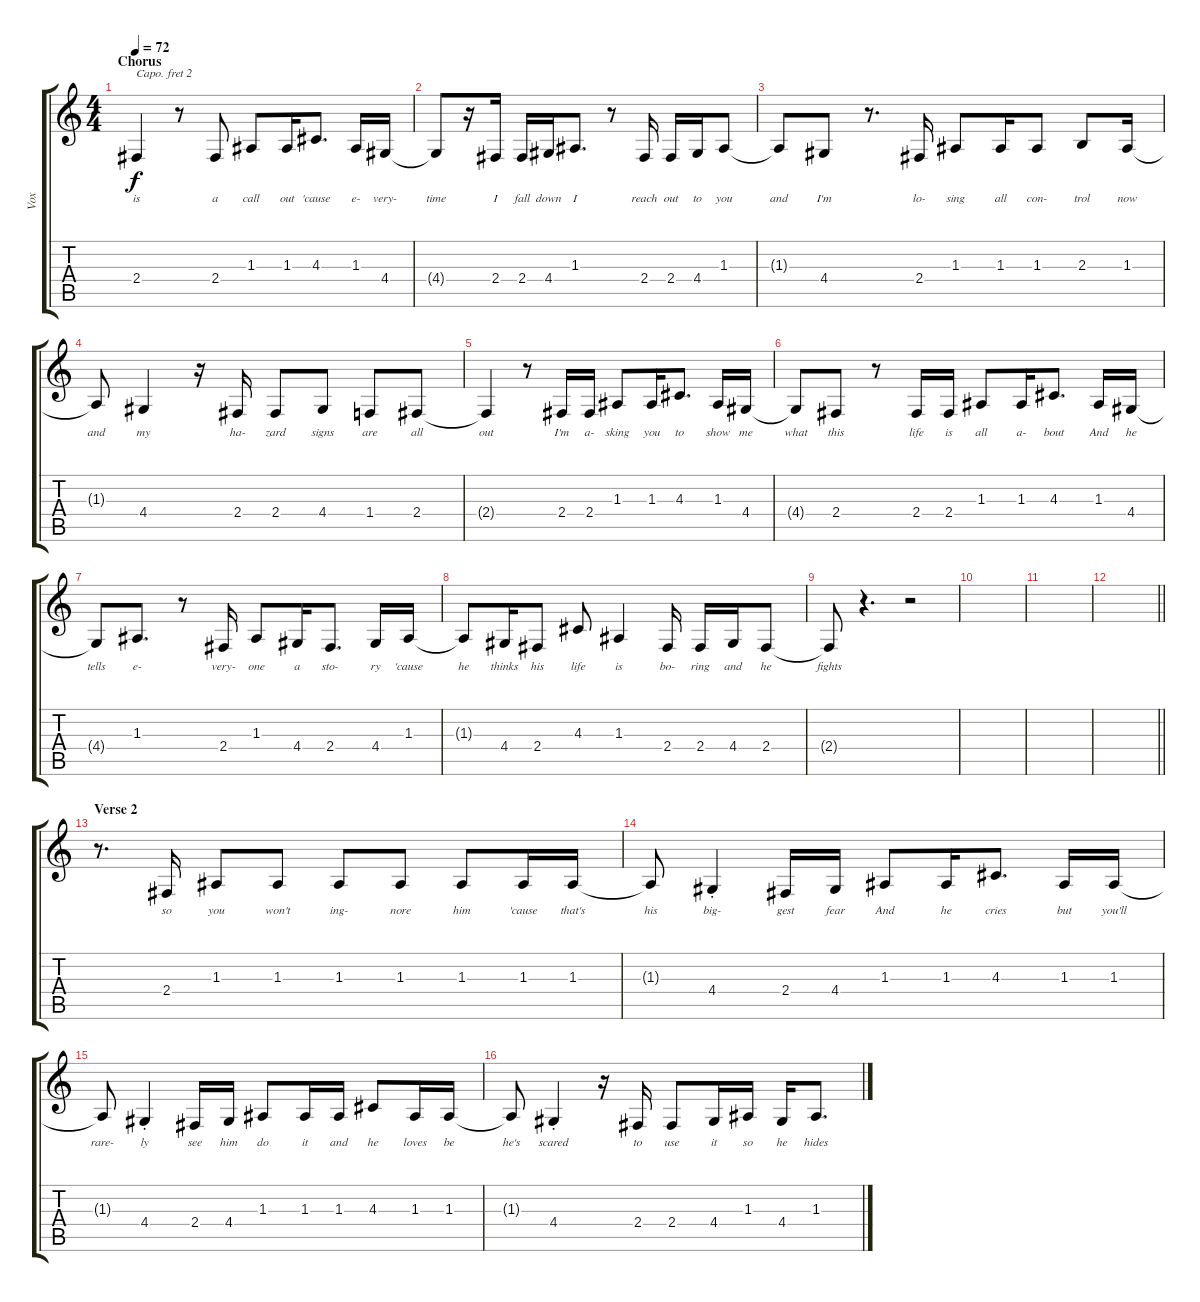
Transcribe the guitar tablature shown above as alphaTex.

\track ("Vox" "Vox") {instrument tenorsax}
\staff {score tabs}
\capo 2
\tuning (E4 B3 G3 D3 A2 E2) {hide}
\ts (4 4)
\section ("" "Chorus")
\tempo 72
\clef g2
\ks c
2.4{t}.4{lyrics (0 "is") lyrics (1 "") lyrics (2 "") lyrics (3 "") lyrics (4 "") dy f} r.8 2.4.8{lyrics (0 "a") lyrics (1 "") lyrics (2 "") lyrics (3 "") lyrics (4 "")} 1.3.8{lyrics (0 "call") lyrics (1 "") lyrics (2 "") lyrics (3 "") lyrics (4 "")} 1.3.16{lyrics (0 "out") lyrics (1 "") lyrics (2 "") lyrics (3 "") lyrics (4 "")} 4.3.8{d lyrics (0 "'cause") lyrics (1 "") lyrics (2 "") lyrics (3 "") lyrics (4 "")} 1.3.16{lyrics (0 "e-") lyrics (1 "") lyrics (2 "") lyrics (3 "") lyrics (4 "")} 4.4.16{lyrics (0 "very-") lyrics (1 "") lyrics (2 "") lyrics (3 "") lyrics (4 "")} |
4.4{t}.8{lyrics (0 "time") lyrics (1 "") lyrics (2 "") lyrics (3 "") lyrics (4 "")} r.16 2.4.16{lyrics (0 "I") lyrics (1 "") lyrics (2 "") lyrics (3 "") lyrics (4 "")} 2.4.16{lyrics (0 "fall") lyrics (1 "") lyrics (2 "") lyrics (3 "") lyrics (4 "")} 4.4.16{lyrics (0 "down") lyrics (1 "") lyrics (2 "") lyrics (3 "") lyrics (4 "")} 1.3.8{d lyrics (0 "I") lyrics (1 "") lyrics (2 "") lyrics (3 "") lyrics (4 "")} r.8 2.4.16{lyrics (0 "reach") lyrics (1 "") lyrics (2 "") lyrics (3 "") lyrics (4 "")} 2.4.16{lyrics (0 "out") lyrics (1 "") lyrics (2 "") lyrics (3 "") lyrics (4 "")} 4.4.16{lyrics (0 "to") lyrics (1 "") lyrics (2 "") lyrics (3 "") lyrics (4 "")} 1.3.8{lyrics (0 "you") lyrics (1 "") lyrics (2 "") lyrics (3 "") lyrics (4 "")} |
1.3{t}.8{lyrics (0 "and") lyrics (1 "") lyrics (2 "") lyrics (3 "") lyrics (4 "")} 4.4.8{lyrics (0 "I'm") lyrics (1 "") lyrics (2 "") lyrics (3 "") lyrics (4 "")} r.8{d} 2.4.16{lyrics (0 "lo-") lyrics (1 "") lyrics (2 "") lyrics (3 "") lyrics (4 "")} 1.3.8{lyrics (0 "sing") lyrics (1 "") lyrics (2 "") lyrics (3 "") lyrics (4 "")} 1.3.16{lyrics (0 "all") lyrics (1 "") lyrics (2 "") lyrics (3 "") lyrics (4 "")} 1.3.8{lyrics (0 "con-") lyrics (1 "") lyrics (2 "") lyrics (3 "") lyrics (4 "")} 2.3.8{lyrics (0 "trol") lyrics (1 "") lyrics (2 "") lyrics (3 "") lyrics (4 "")} 1.3.16{lyrics (0 "now") lyrics (1 "") lyrics (2 "") lyrics (3 "") lyrics (4 "")} |
1.3{t}.8{lyrics (0 "and") lyrics (1 "") lyrics (2 "") lyrics (3 "") lyrics (4 "")} 4.4.4{lyrics (0 "my") lyrics (1 "") lyrics (2 "") lyrics (3 "") lyrics (4 "")} r.16 2.4.16{lyrics (0 "ha-") lyrics (1 "") lyrics (2 "") lyrics (3 "") lyrics (4 "")} 2.4.8{lyrics (0 "zard") lyrics (1 "") lyrics (2 "") lyrics (3 "") lyrics (4 "")} 4.4.8{lyrics (0 "signs") lyrics (1 "") lyrics (2 "") lyrics (3 "") lyrics (4 "")} 1.4.8{lyrics (0 "are") lyrics (1 "") lyrics (2 "") lyrics (3 "") lyrics (4 "")} 2.4.8{lyrics (0 "all") lyrics (1 "") lyrics (2 "") lyrics (3 "") lyrics (4 "")} |
2.4{t}.4{lyrics (0 "out") lyrics (1 "") lyrics (2 "") lyrics (3 "") lyrics (4 "")} r.8 2.4.16{lyrics (0 "I'm") lyrics (1 "") lyrics (2 "") lyrics (3 "") lyrics (4 "")} 2.4.16{lyrics (0 "a-") lyrics (1 "") lyrics (2 "") lyrics (3 "") lyrics (4 "")} 1.3.8{lyrics (0 "sking") lyrics (1 "") lyrics (2 "") lyrics (3 "") lyrics (4 "")} 1.3.16{lyrics (0 "you") lyrics (1 "") lyrics (2 "") lyrics (3 "") lyrics (4 "")} 4.3.8{d lyrics (0 "to") lyrics (1 "") lyrics (2 "") lyrics (3 "") lyrics (4 "")} 1.3.16{lyrics (0 "show") lyrics (1 "") lyrics (2 "") lyrics (3 "") lyrics (4 "")} 4.4.16{lyrics (0 "me") lyrics (1 "") lyrics (2 "") lyrics (3 "") lyrics (4 "")} |
4.4{t}.8{lyrics (0 "what") lyrics (1 "") lyrics (2 "") lyrics (3 "") lyrics (4 "")} 2.4.8{lyrics (0 "this") lyrics (1 "") lyrics (2 "") lyrics (3 "") lyrics (4 "")} r.8 2.4.16{lyrics (0 "life") lyrics (1 "") lyrics (2 "") lyrics (3 "") lyrics (4 "")} 2.4.16{lyrics (0 "is") lyrics (1 "") lyrics (2 "") lyrics (3 "") lyrics (4 "")} 1.3.8{lyrics (0 "all") lyrics (1 "") lyrics (2 "") lyrics (3 "") lyrics (4 "")} 1.3.16{lyrics (0 "a-") lyrics (1 "") lyrics (2 "") lyrics (3 "") lyrics (4 "")} 4.3.8{d lyrics (0 "bout") lyrics (1 "") lyrics (2 "") lyrics (3 "") lyrics (4 "")} 1.3.16{lyrics (0 "And") lyrics (1 "") lyrics (2 "") lyrics (3 "") lyrics (4 "")} 4.4.16{lyrics (0 "he") lyrics (1 "") lyrics (2 "") lyrics (3 "") lyrics (4 "")} |
4.4{t}.8{lyrics (0 "tells") lyrics (1 "") lyrics (2 "") lyrics (3 "") lyrics (4 "")} 1.3.8{d lyrics (0 "e-") lyrics (1 "") lyrics (2 "") lyrics (3 "") lyrics (4 "")} r.8 2.4.16{lyrics (0 "very-") lyrics (1 "") lyrics (2 "") lyrics (3 "") lyrics (4 "")} 1.3.8{lyrics (0 "one") lyrics (1 "") lyrics (2 "") lyrics (3 "") lyrics (4 "")} 4.4.16{lyrics (0 "a") lyrics (1 "") lyrics (2 "") lyrics (3 "") lyrics (4 "")} 2.4.8{d lyrics (0 "sto-") lyrics (1 "") lyrics (2 "") lyrics (3 "") lyrics (4 "")} 4.4.16{lyrics (0 "ry") lyrics (1 "") lyrics (2 "") lyrics (3 "") lyrics (4 "")} 1.3.16{lyrics (0 "'cause") lyrics (1 "") lyrics (2 "") lyrics (3 "") lyrics (4 "")} |
1.3{t}.8{lyrics (0 "he") lyrics (1 "") lyrics (2 "") lyrics (3 "") lyrics (4 "")} 4.4.16{lyrics (0 "thinks") lyrics (1 "") lyrics (2 "") lyrics (3 "") lyrics (4 "")} 2.4.8{lyrics (0 "his") lyrics (1 "") lyrics (2 "") lyrics (3 "") lyrics (4 "")} 4.3.8{lyrics (0 "life") lyrics (1 "") lyrics (2 "") lyrics (3 "") lyrics (4 "")} 1.3.4{lyrics (0 "is") lyrics (1 "") lyrics (2 "") lyrics (3 "") lyrics (4 "")} 2.4.16{lyrics (0 "bo-") lyrics (1 "") lyrics (2 "") lyrics (3 "") lyrics (4 "")} 2.4.16{lyrics (0 "ring") lyrics (1 "") lyrics (2 "") lyrics (3 "") lyrics (4 "")} 4.4.16{lyrics (0 "and") lyrics (1 "") lyrics (2 "") lyrics (3 "") lyrics (4 "")} 2.4.8{lyrics (0 "he") lyrics (1 "") lyrics (2 "") lyrics (3 "") lyrics (4 "")} |
2.4{t}.8{lyrics (0 "fights") lyrics (1 "") lyrics (2 "") lyrics (3 "") lyrics (4 "")} r.4{d} r.2 |
|
|
\barLineRight lightlight
|
\section ("" "Verse 2")
r.8{d} 2.4.16{lyrics (0 "so") lyrics (1 "") lyrics (2 "") lyrics (3 "") lyrics (4 "")} 1.3.8{lyrics (0 "you") lyrics (1 "") lyrics (2 "") lyrics (3 "") lyrics (4 "")} 1.3.8{lyrics (0 "won't") lyrics (1 "") lyrics (2 "") lyrics (3 "") lyrics (4 "")} 1.3.8{lyrics (0 "ing-") lyrics (1 "") lyrics (2 "") lyrics (3 "") lyrics (4 "")} 1.3.8{lyrics (0 "nore") lyrics (1 "") lyrics (2 "") lyrics (3 "") lyrics (4 "")} 1.3.8{lyrics (0 "him") lyrics (1 "") lyrics (2 "") lyrics (3 "") lyrics (4 "")} 1.3.16{lyrics (0 "'cause") lyrics (1 "") lyrics (2 "") lyrics (3 "") lyrics (4 "")} 1.3.16{lyrics (0 "that's") lyrics (1 "") lyrics (2 "") lyrics (3 "") lyrics (4 "")} |
1.3{t}.8{lyrics (0 "his") lyrics (1 "") lyrics (2 "") lyrics (3 "") lyrics (4 "")} 4.4{st}.4{lyrics (0 "big-") lyrics (1 "") lyrics (2 "") lyrics (3 "") lyrics (4 "")} 2.4.16{lyrics (0 "gest") lyrics (1 "") lyrics (2 "") lyrics (3 "") lyrics (4 "")} 4.4.16{lyrics (0 "fear") lyrics (1 "") lyrics (2 "") lyrics (3 "") lyrics (4 "")} 1.3.8{lyrics (0 "And") lyrics (1 "") lyrics (2 "") lyrics (3 "") lyrics (4 "")} 1.3.16{lyrics (0 "he") lyrics (1 "") lyrics (2 "") lyrics (3 "") lyrics (4 "")} 4.3.8{d lyrics (0 "cries") lyrics (1 "") lyrics (2 "") lyrics (3 "") lyrics (4 "")} 1.3.16{lyrics (0 "but") lyrics (1 "") lyrics (2 "") lyrics (3 "") lyrics (4 "")} 1.3.16{lyrics (0 "you'll") lyrics (1 "") lyrics (2 "") lyrics (3 "") lyrics (4 "")} |
1.3{t}.8{lyrics (0 "rare-") lyrics (1 "") lyrics (2 "") lyrics (3 "") lyrics (4 "")} 4.4{st}.4{lyrics (0 "ly") lyrics (1 "") lyrics (2 "") lyrics (3 "") lyrics (4 "")} 2.4.16{lyrics (0 "see") lyrics (1 "") lyrics (2 "") lyrics (3 "") lyrics (4 "")} 4.4.16{lyrics (0 "him") lyrics (1 "") lyrics (2 "") lyrics (3 "") lyrics (4 "")} 1.3.8{lyrics (0 "do") lyrics (1 "") lyrics (2 "") lyrics (3 "") lyrics (4 "")} 1.3.16{lyrics (0 "it") lyrics (1 "") lyrics (2 "") lyrics (3 "") lyrics (4 "")} 1.3.16{lyrics (0 "and") lyrics (1 "") lyrics (2 "") lyrics (3 "") lyrics (4 "")} 4.3.8{lyrics (0 "he") lyrics (1 "") lyrics (2 "") lyrics (3 "") lyrics (4 "")} 1.3.16{lyrics (0 "loves") lyrics (1 "") lyrics (2 "") lyrics (3 "") lyrics (4 "")} 1.3.16{lyrics (0 "be") lyrics (1 "") lyrics (2 "") lyrics (3 "") lyrics (4 "")} |
1.3{t}.8{lyrics (0 "he's") lyrics (1 "") lyrics (2 "") lyrics (3 "") lyrics (4 "")} 4.4{st}.4{lyrics (0 "scared") lyrics (1 "") lyrics (2 "") lyrics (3 "") lyrics (4 "")} r.16 2.4.16{lyrics (0 "to") lyrics (1 "") lyrics (2 "") lyrics (3 "") lyrics (4 "")} 2.4.8{lyrics (0 "use") lyrics (1 "") lyrics (2 "") lyrics (3 "") lyrics (4 "")} 4.4.16{lyrics (0 "it") lyrics (1 "") lyrics (2 "") lyrics (3 "") lyrics (4 "")} 1.3.16{lyrics (0 "so") lyrics (1 "") lyrics (2 "") lyrics (3 "") lyrics (4 "")} 4.4.16{lyrics (0 "he") lyrics (1 "") lyrics (2 "") lyrics (3 "") lyrics (4 "")} 1.3.8{d lyrics (0 "hides") lyrics (1 "") lyrics (2 "") lyrics (3 "") lyrics (4 "")}
